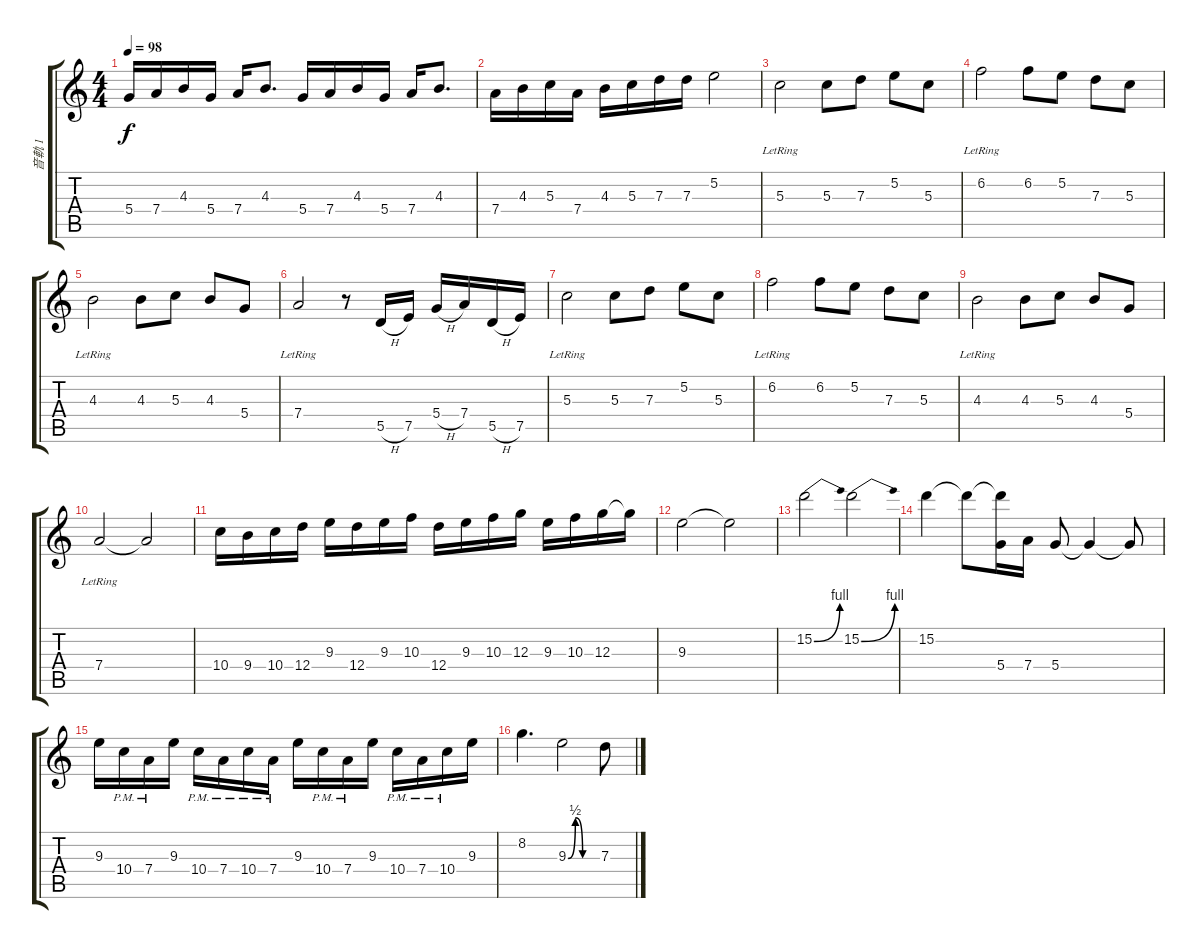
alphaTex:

\track ("音軌 1" "音軌 1") {instrument overdrivenguitar}
\staff {score tabs}
\tuning (E4 B3 G3 D3 A2 E2) {hide}
\ts (4 4)
\tempo 98
\clef g2
\ks c
5.4.16{dy f} 7.4.16 4.3.16 5.4.16 7.4.16 4.3.8{d} 5.4.16 7.4.16 4.3.16 5.4.16 7.4.16 4.3.8{d} |
7.4.16 4.3.16 5.3.16 7.4.16 4.3.16 5.3.16 7.3.16 7.3.16 5.2.2 |
5.3{lr}.2 5.3.8 7.3.8 5.2.8 5.3.8 |
6.2{lr}.2 6.2.8 5.2.8 7.3.8 5.3.8 |
4.3{lr}.2 4.3.8 5.3.8 4.3.8 5.4.8 |
7.4{lr}.2 r.8 5.5{h}.16 7.5.16 5.4{h}.16 7.4.16 5.5{h}.16 7.5.16 |
5.3{lr}.2 5.3.8 7.3.8 5.2.8 5.3.8 |
6.2{lr}.2 6.2.8 5.2.8 7.3.8 5.3.8 |
4.3{lr}.2 4.3.8 5.3.8 4.3.8 5.4.8 |
7.4{lr}.2 7.4{t}.2 |
10.4.16 9.4.16 10.4.16 12.4.16 9.3.16 12.4.16 9.3.16 10.3.16 12.4.16 9.3.16 10.3.16 12.3.16 9.3.16 10.3.16 12.3.16 12.3{t}.16 |
9.3.2 9.3{t}.2 |
15.2{be (bend 0 0 60 4)}.2 15.2{be (bend 0 0 60 4)}.2 |
15.2.4 15.2{t}.8 (15.2{t} 5.4).16 7.4.16 5.4.8 5.4{t}.4 5.4{t}.8 |
9.3.16 10.4{pm}.16 7.4{pm}.16 9.3.16 10.4{pm}.16 7.4{pm}.16 10.4{pm}.16 7.4{pm}.16 9.3.16 10.4{pm}.16 7.4{pm}.16 9.3.16 10.4{pm}.16 7.4{pm}.16 10.4{pm}.16 9.3.16 |
8.2.4{d} 9.3{be (custom 0 0 15 2 30 0 45 0 60 0)}.2 7.3.8
